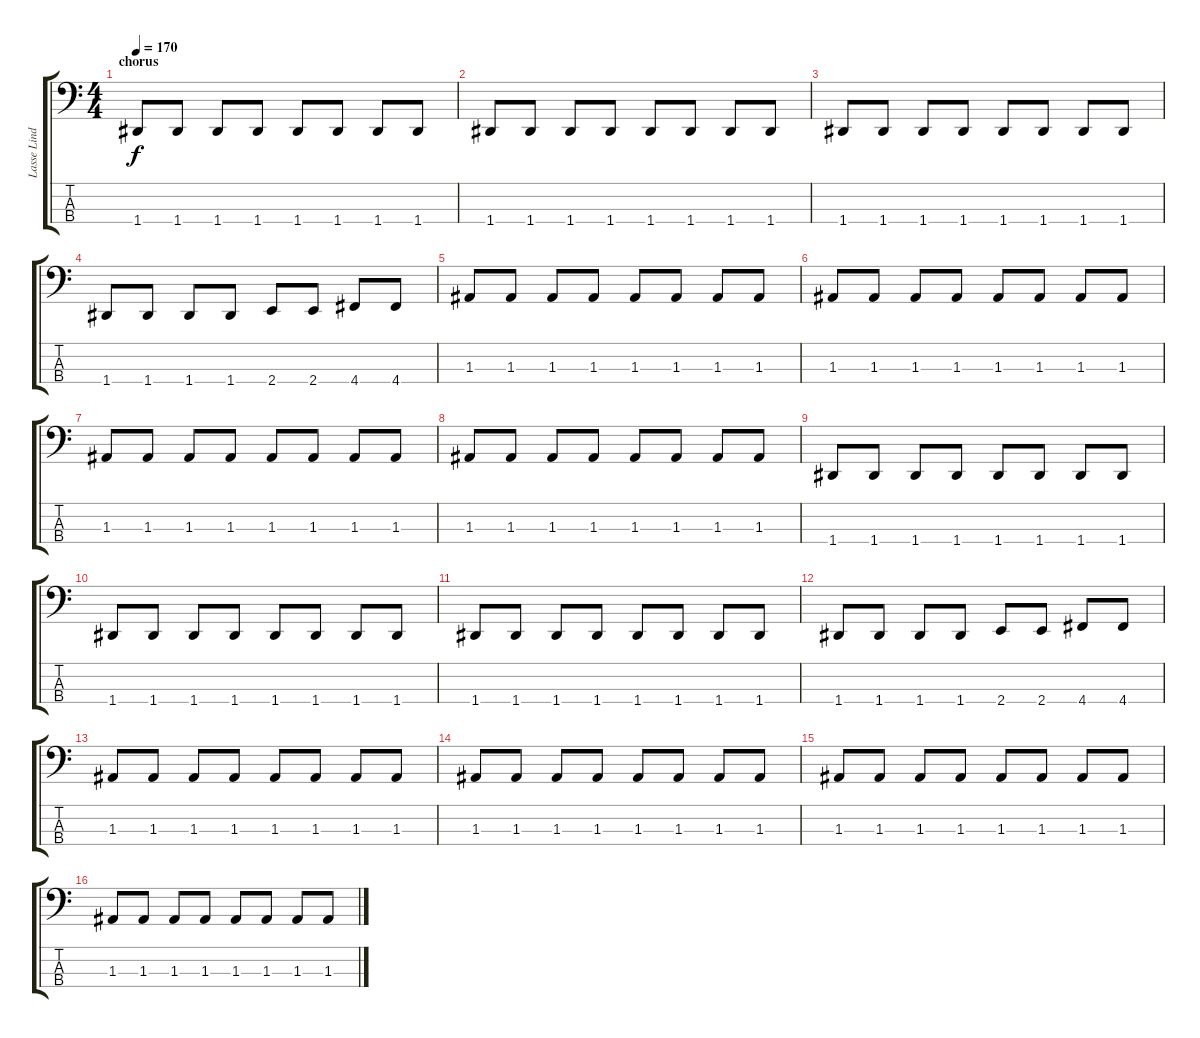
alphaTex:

\track ("Lasse Lindfors - bass" "Lasse Lind") {instrument electricbassfinger}
\staff {score tabs}
\tuning (G2 D2 A1 D1) {hide}
\ts (4 4)
\section ("" "chorus")
\tempo 170
\clef f4
\ks c
1.4.8{dy f} 1.4.8 1.4.8 1.4.8 1.4.8 1.4.8 1.4.8 1.4.8 |
1.4.8 1.4.8 1.4.8 1.4.8 1.4.8 1.4.8 1.4.8 1.4.8 |
1.4.8 1.4.8 1.4.8 1.4.8 1.4.8 1.4.8 1.4.8 1.4.8 |
1.4.8 1.4.8 1.4.8 1.4.8 2.4.8 2.4.8 4.4.8 4.4.8 |
1.3.8 1.3.8 1.3.8 1.3.8 1.3.8 1.3.8 1.3.8 1.3.8 |
1.3.8 1.3.8 1.3.8 1.3.8 1.3.8 1.3.8 1.3.8 1.3.8 |
1.3.8 1.3.8 1.3.8 1.3.8 1.3.8 1.3.8 1.3.8 1.3.8 |
1.3.8 1.3.8 1.3.8 1.3.8 1.3.8 1.3.8 1.3.8 1.3.8 |
1.4.8 1.4.8 1.4.8 1.4.8 1.4.8 1.4.8 1.4.8 1.4.8 |
1.4.8 1.4.8 1.4.8 1.4.8 1.4.8 1.4.8 1.4.8 1.4.8 |
1.4.8 1.4.8 1.4.8 1.4.8 1.4.8 1.4.8 1.4.8 1.4.8 |
1.4.8 1.4.8 1.4.8 1.4.8 2.4.8 2.4.8 4.4.8 4.4.8 |
1.3.8 1.3.8 1.3.8 1.3.8 1.3.8 1.3.8 1.3.8 1.3.8 |
1.3.8 1.3.8 1.3.8 1.3.8 1.3.8 1.3.8 1.3.8 1.3.8 |
1.3.8 1.3.8 1.3.8 1.3.8 1.3.8 1.3.8 1.3.8 1.3.8 |
1.3.8 1.3.8 1.3.8 1.3.8 1.3.8 1.3.8 1.3.8 1.3.8
